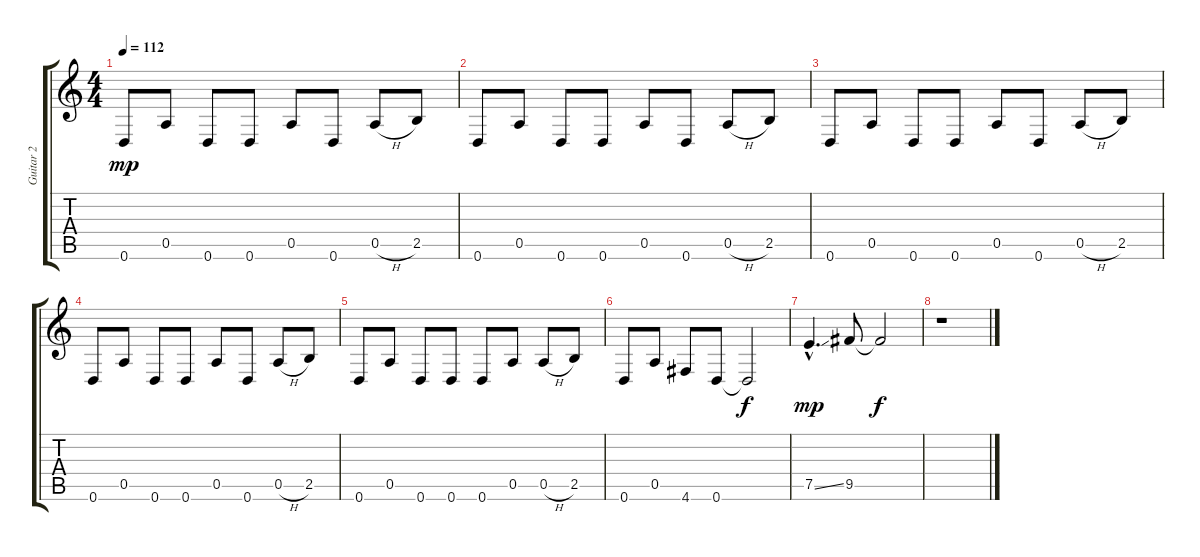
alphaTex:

\track ("Guitar 2" "Guitar 2") {instrument overdrivenguitar}
\staff {score tabs}
\tuning (E4 B3 G3 D3 A2 D2) {hide}
\ts (4 4)
\tempo 112
\clef g2
\ks c
0.6.8{dy mp} 0.5.8 0.6.8 0.6.8 0.5.8 0.6.8 0.5{h}.8 2.5.8 |
0.6.8 0.5.8 0.6.8 0.6.8 0.5.8 0.6.8 0.5{h}.8 2.5.8 |
0.6.8 0.5.8 0.6.8 0.6.8 0.5.8 0.6.8 0.5{h}.8 2.5.8 |
0.6.8 0.5.8 0.6.8 0.6.8 0.5.8 0.6.8 0.5{h}.8 2.5.8 |
0.6.8 0.5.8 0.6.8 0.6.8 0.6.8 0.5.8 0.5{h}.8 2.5.8 |
0.6.8 0.5.8 4.6.8 0.6.8 0.6{t}.2{dy f} |
7.5{ss hac}.4{d dy mp} 9.5.8 9.5{t}.2{dy f} |
r.1
